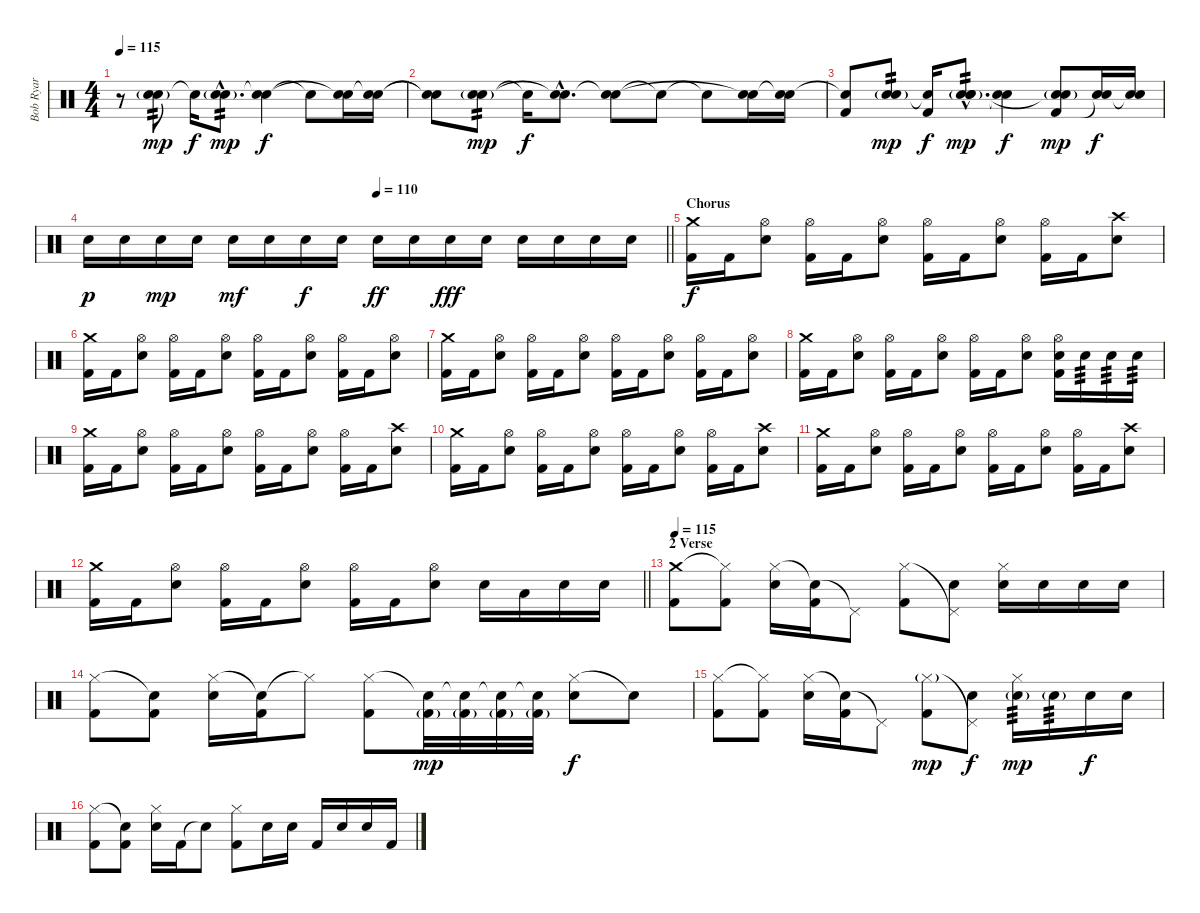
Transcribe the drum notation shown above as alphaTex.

\track ("Bob Ryar " "Bob Ryar ") {instrument percussion}
\staff {score}
\articulation defaults
\ts (4 4)
\tempo 115
\clef neutral
\ks c
r.8{dy f} ("Electric Snare (hit)" "Electric Snare (hit)"{g}).8{tp 2 dy mp} "Snare (hit)"{t}.16{dy f} ("Electric Snare (hit)"{hac} "Electric Snare (hit)"{g hac}).8{d tp 2 dy mp} ("Electric Snare (hit)" "Snare (hit)"{t}).4{dy f} "Snare (hit)"{t}.8 ("Electric Snare (hit)" "Snare (hit)"{t}).16 ("Electric Snare (hit)" "Electric Snare (hit)"{t}).16 |
("Electric Snare (hit)"{t} "Snare (hit)"{t}).8 ("Electric Snare (hit)" "Electric Snare (hit)"{g}).8{tp 2 dy mp} "Snare (hit)"{t}.16{dy f} ("Electric Snare (hit)"{hac} "Snare (hit)"{hac t}).8{d} ("Electric Snare (hit)" "Snare (hit)"{t}).8 "Snare (hit)"{t}.8 "Snare (hit)"{t}.8 ("Electric Snare (hit)" "Snare (hit)"{t}).16 ("Electric Snare (hit)" "Snare (hit)"{t}).16 |
("Kick (hit) 2" "Snare (hit)"{t}).8 ("Electric Snare (hit)" "Electric Snare (hit)"{g}).8{tp 2 dy mp} ("Kick (hit) 2" "Snare (hit)"{t}).16{dy f} ("Electric Snare (hit)"{hac} "Snare (hit) 2"{g hac} "Electric Snare (hit)"{g hac}).8{d tp 2 dy mp} ("Electric Snare (hit)" "Snare (hit)"{t}).4{dy f} ("Snare (hit) 2"{g} "Kick (hit) 2" "Snare (hit) 2"{t}).8{dy mp} ("Electric Snare (hit)" "Snare (hit)"{t}).16{dy f} ("Electric Snare (hit)" "Electric Snare (hit)"{t}).16 |
\tempo (110 0.5)
\barLineRight lightlight "Electric Snare (hit)".16{dy p} "Electric Snare (hit)".16 "Electric Snare (hit)".16{dy mp} "Electric Snare (hit)".16 "Electric Snare (hit)".16{dy mf} "Electric Snare (hit)".16 "Electric Snare (hit)".16{dy f} "Electric Snare (hit)".16 "Electric Snare (hit)".16{dy ff} "Electric Snare (hit)".16 "Electric Snare (hit)".16{dy fff} "Electric Snare (hit)".16 "Electric Snare (hit)".16 "Electric Snare (hit)".16 "Electric Snare (hit)".16 "Electric Snare (hit)".16
|
\section ("" "Chorus")
("Crash medium (hit)" "Kick (hit) 2").16{dy f} "Kick (hit) 2".16 ("Hi-Hat (open)" "Electric Snare (hit)").8 ("Hi-Hat (open)" "Kick (hit) 2").16 "Kick (hit) 2".16 ("Hi-Hat (open)" "Electric Snare (hit)").8 ("Hi-Hat (open)" "Kick (hit) 2").16 "Kick (hit) 2".16 ("Hi-Hat (open)" "Electric Snare (hit)").8 ("Hi-Hat (open)" "Kick (hit) 2").16 "Kick (hit) 2".16 ("Crash high (hit)" "Electric Snare (hit)").8 |
("Crash medium (hit)" "Kick (hit) 2").16 "Kick (hit) 2".16 ("Hi-Hat (open)" "Electric Snare (hit)").8 ("Hi-Hat (open)" "Kick (hit) 2").16 "Kick (hit) 2".16 ("Hi-Hat (open)" "Electric Snare (hit)").8 ("Hi-Hat (open)" "Kick (hit) 2").16 "Kick (hit) 2".16 ("Hi-Hat (open)" "Electric Snare (hit)").8 ("Hi-Hat (open)" "Kick (hit) 2").16 "Kick (hit) 2".16 ("Hi-Hat (open)" "Electric Snare (hit)").8 |
("Crash medium (hit)" "Kick (hit) 2").16 "Kick (hit) 2".16 ("Hi-Hat (open)" "Electric Snare (hit)").8 ("Hi-Hat (open)" "Kick (hit) 2").16 "Kick (hit) 2".16 ("Hi-Hat (open)" "Electric Snare (hit)").8 ("Hi-Hat (open)" "Kick (hit) 2").16 "Kick (hit) 2".16 ("Hi-Hat (open)" "Electric Snare (hit)").8 ("Hi-Hat (open)" "Kick (hit) 2").16 "Kick (hit) 2".16 ("Hi-Hat (open)" "Electric Snare (hit)").8 |
("Crash medium (hit)" "Kick (hit) 2").16 "Kick (hit) 2".16 ("Hi-Hat (open)" "Electric Snare (hit)").8 ("Hi-Hat (open)" "Kick (hit) 2").16 "Kick (hit) 2".16 ("Hi-Hat (open)" "Electric Snare (hit)").8 ("Hi-Hat (open)" "Kick (hit) 2").16 "Kick (hit) 2".16 ("Hi-Hat (open)" "Electric Snare (hit)").8 ("Hi-Hat (open)" "Electric Snare (hit)" "Kick (hit) 2").16 "Electric Snare (hit)".16{tp 3} "Electric Snare (hit)".16{tp 3} "Electric Snare (hit)".16{tp 3} |
("Crash medium (hit)" "Kick (hit) 2").16 "Kick (hit) 2".16 ("Hi-Hat (open)" "Electric Snare (hit)").8 ("Hi-Hat (open)" "Kick (hit) 2").16 "Kick (hit) 2".16 ("Hi-Hat (open)" "Electric Snare (hit)").8 ("Hi-Hat (open)" "Kick (hit) 2").16 "Kick (hit) 2".16 ("Hi-Hat (open)" "Electric Snare (hit)").8 ("Hi-Hat (open)" "Kick (hit) 2").16 "Kick (hit) 2".16 ("Crash high (hit)" "Electric Snare (hit)").8 |
("Crash medium (hit)" "Kick (hit) 2").16 "Kick (hit) 2".16 ("Hi-Hat (open)" "Electric Snare (hit)").8 ("Hi-Hat (open)" "Kick (hit) 2").16 "Kick (hit) 2".16 ("Hi-Hat (open)" "Electric Snare (hit)").8 ("Hi-Hat (open)" "Kick (hit) 2").16 "Kick (hit) 2".16 ("Hi-Hat (open)" "Electric Snare (hit)").8 ("Hi-Hat (open)" "Kick (hit) 2").16 "Kick (hit) 2".16 ("Crash high (hit)" "Electric Snare (hit)").8 |
("Crash medium (hit)" "Kick (hit) 2").16 "Kick (hit) 2".16 ("Hi-Hat (open)" "Electric Snare (hit)").8 ("Hi-Hat (open)" "Kick (hit) 2").16 "Kick (hit) 2".16 ("Hi-Hat (open)" "Electric Snare (hit)").8 ("Hi-Hat (open)" "Kick (hit) 2").16 "Kick (hit) 2".16 ("Hi-Hat (open)" "Electric Snare (hit)").8 ("Hi-Hat (open)" "Kick (hit) 2").16 "Kick (hit) 2".16 ("Crash high (hit)" "Electric Snare (hit)").8 |
\barLineRight lightlight
("Crash medium (hit)" "Kick (hit) 2").16 "Kick (hit) 2".16 ("Hi-Hat (open)" "Electric Snare (hit)").8 ("Hi-Hat (open)" "Kick (hit) 2").16 "Kick (hit) 2".16 ("Hi-Hat (open)" "Electric Snare (hit)").8 ("Hi-Hat (open)" "Kick (hit) 2").16 "Kick (hit) 2".16 ("Hi-Hat (open)" "Electric Snare (hit)").8 "Electric Snare (hit)".16 "Low Tom (hit)".16 "Electric Snare (hit)".16 "Electric Snare (hit)".16 |
\section ("" "2 Verse")
\tempo 115
("Crash medium (hit)" "Kick (hit) 2").8 ("Hi-Hat (closed)"{t} "Kick (hit) 2").8 ("Hi-Hat (closed)" "Electric Snare (hit)").16 ("Snare (hit)"{t} "Kick (hit) 2").16 "Pedal Hi-Hat (hit)"{t}.8 ("Hi-Hat (closed)" "Kick (hit) 2").8 ("Pedal Hi-Hat (hit)"{t} "Electric Snare (hit)").8 ("Hi-Hat (closed)" "Electric Snare (hit)").16 "Electric Snare (hit)".16 "Electric Snare (hit)".16 "Electric Snare (hit)".16 |
("Hi-Hat (closed)" "Kick (hit) 2").8 ("Snare (hit)"{t} "Kick (hit) 2").8 ("Hi-Hat (closed)" "Electric Snare (hit)").16 ("Snare (hit)"{t} "Kick (hit) 2").16 "Hi-Hat (closed)"{t}.8 ("Hi-Hat (closed)" "Kick (hit) 2").8 ("Snare (hit)"{t} "Kick (hit) 2"{g}).32{dy mp} ("Snare (hit)"{t} "Kick (hit) 2"{g}).32 ("Snare (hit)"{t} "Kick (hit) 2"{g}).32 ("Snare (hit)"{t} "Kick (hit) 2"{g}).32 ("Hi-Hat (closed)" "Electric Snare (hit)").8{dy f} "Snare (hit)"{t}.8 |
("Hi-Hat (closed)" "Kick (hit) 2").8 ("Hi-Hat (closed)"{t} "Kick (hit) 2").8 ("Hi-Hat (closed)" "Electric Snare (hit)").16 ("Snare (hit)"{t} "Kick (hit) 2").16 "Pedal Hi-Hat (hit)"{t}.8 ("Hi-Hat (closed)"{g} "Kick (hit) 2").8{dy mp} ("Pedal Hi-Hat (hit)"{t} "Electric Snare (hit)").8{dy f} ("Hi-Hat (closed)" "Electric Snare (hit)"{g}).16{tp 3 dy mp} "Electric Snare (hit)"{g}.16{tp 3} "Electric Snare (hit)".16{dy f} "Electric Snare (hit)".16 |
("Hi-Hat (closed)" "Kick (hit) 2").8 ("Snare (hit)"{t} "Kick (hit) 2").8 ("Hi-Hat (closed)" "Electric Snare (hit)").16 "Kick (hit) 2".16 "Snare (hit)"{t}.8 ("Hi-Hat (closed)" "Kick (hit) 2").8 "Electric Snare (hit)".16 "Electric Snare (hit)".16 "Kick (hit) 2".16 "Electric Snare (hit)".16 "Electric Snare (hit)".16 "Kick (hit) 2".16
